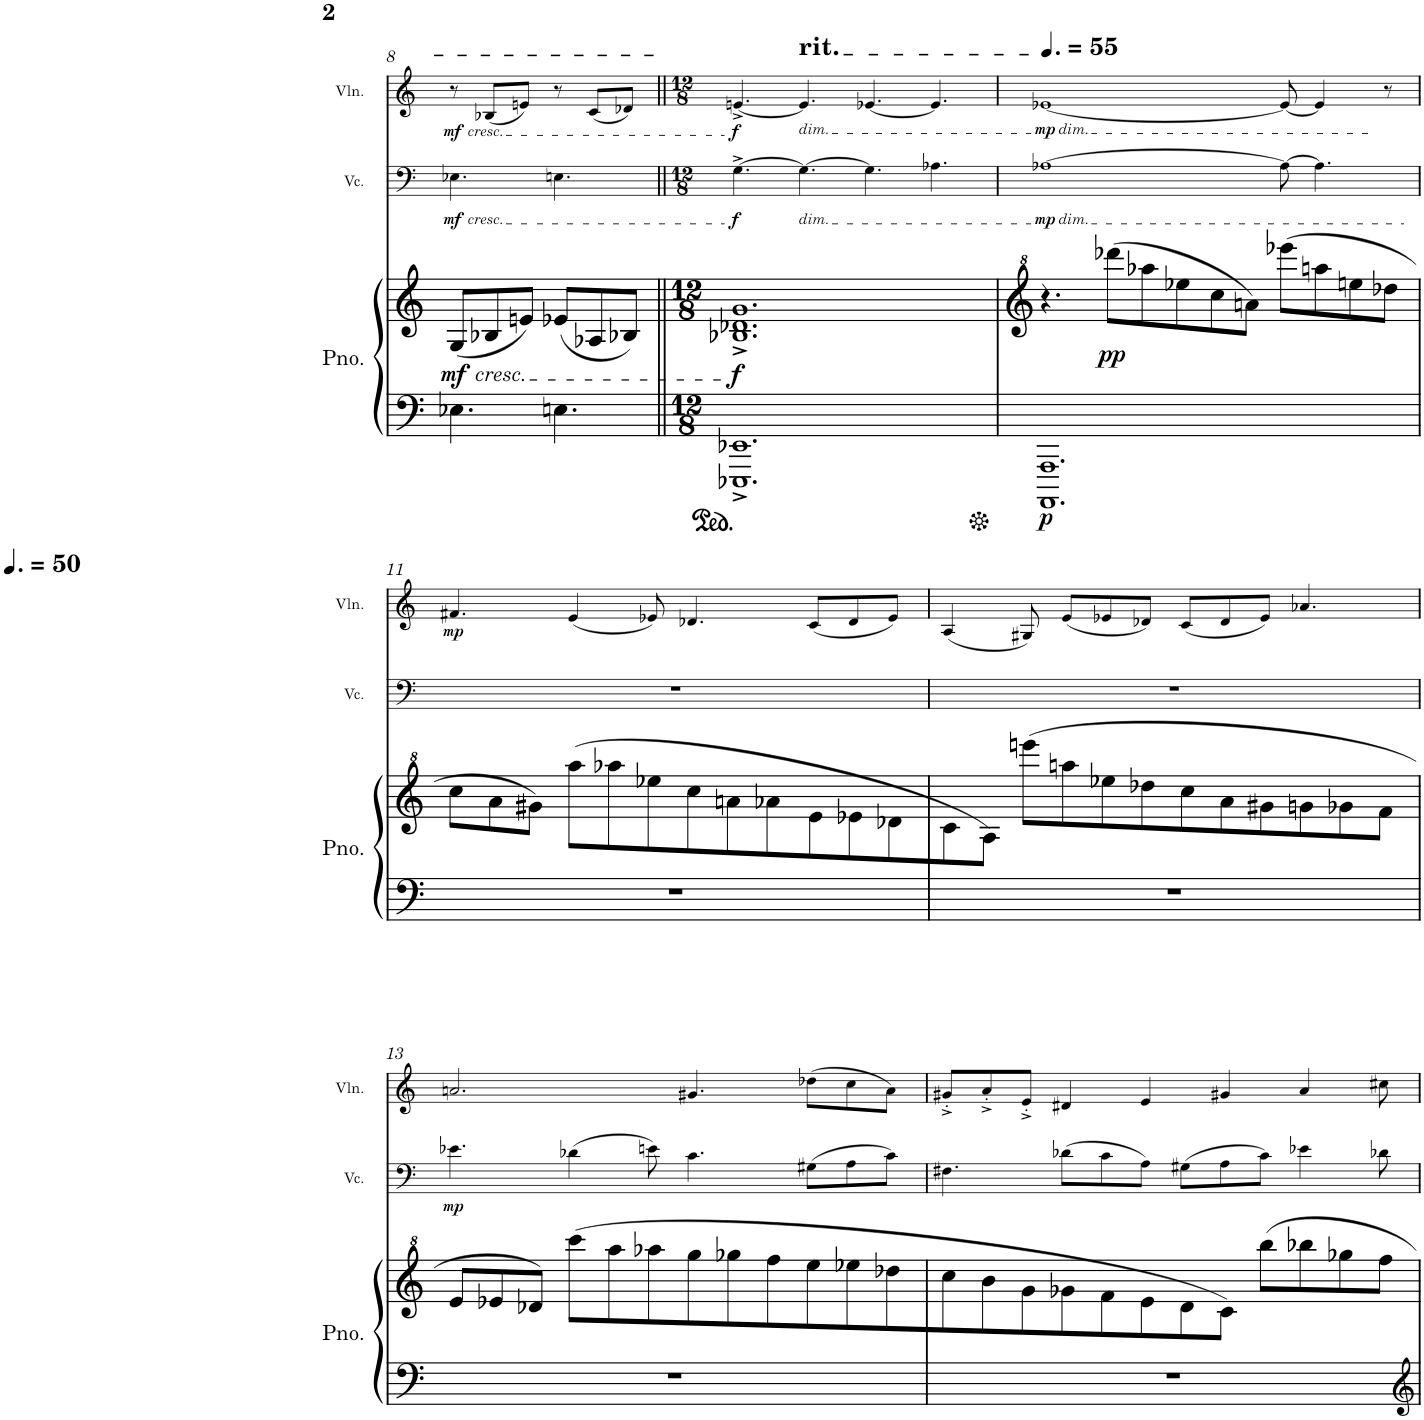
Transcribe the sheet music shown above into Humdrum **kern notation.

**kern	**kern	**dynam	**kern	**dynam	**kern	**dynam
*part3	*part3	*part3	*part2	*part2	*part1	*part1
*staff4	*staff3	*staff3/4	*staff2	*staff2	*staff1	*staff1
*I"Piano	*	*	*I"Violonchelo	*	*I"Violín	*
*I'Pno.	*	*	*I'Vc.	*	*I'Vln.	*
!!LO:PB:g=z
*clefF4	*clefG2	*	*clefF4	*	*clefG2	*
*k[]	*k[]	*	*k[]	*	*k[]	*
*M3/4	*M3/4	*	*M3/4	*	*M3/4	*
=8	=8	=8	=8	=8	=8	=8
!	!	!	!	!	!LO:TX:b:i:t=cresc.	!
!	!	!	!LO:TX:b:i:t=cresc.	!	!	!
!	!LO:TX:b:i:t=cresc.	!	!	!	!	!
!	!	!LO:DY:b	!	!LO:DY:b	!	!LO:DY:b
4.E-X\	(8G/L	mf	4.E-X\	mf	8r	mf
.	8B-X/	.	.	.	(8B-X/L	.
.	8en/J)	.	.	.	8en/J)	.
4.En\	(8e-X/L	.	4.En\	.	8r	.
.	8A-X/	.	.	.	(8c/L	.
.	8B-X/J)	.	.	.	8d-X/J)	.
=9||	=9||	=9||	=9||	=9||	=9||	=9||
*M12/8	*M12/8	*	*M12/8	*	*M12/8	*
!	!	!LO:DY:b	!	!LO:DY:b	!	!LO:DY:b
1.EEE-X^ 1.EE-X^	1.B-X^ 1.d-X^ 1.g^	f	[4.G^\	f	[4.en^/	f
!	!	!	!	!	!LO:TX:b:i:t=dim.	!
!	!	!	!	!	!LO:TX:a:t=rit.	!
!	!	!	!LO:TX:b:i:t=dim.	!	!	!
.	.	.	4.G\_	.	4.e/]	.
.	.	.	4.G\]	.	[4.e-X/	.
.	.	.	4.A-X\	.	4.e-/]	.
=10	=10	=10	=10	=10	=10	=10
*	*	*	*	*	*MM83	*
!	!	!	!	!	!LO:TX:b:i:t=dim.	!
!	!	!	!LO:TX:b:i:t=dim.	!	!	!
!	!	!LO:DY:b=2	!	!LO:DY:b	!	!LO:DY:b
1.AAAA 1.AAA	4.r	p	[1A-X	mp	[1e-X	mp
!	!	!LO:DY:b	!	!	!	!
.	(8dddd-X\L	pp	.	.	.	.
.	8aaa-X\	.	.	.	.	.
.	8eee-X\	.	.	.	.	.
.	8ccc\	.	.	.	.	.
.	8aan\J)	.	.	.	.	.
.	(8eeee-X\L	.	8A-\_	.	8e-/_	.
.	8aaan\	.	4.A-\]	.	4e-/]	.
.	8eeen\	.	.	.	.	.
.	8ddd-X\J	.	.	.	8r	.
!!LO:LB:g=z
=11	=11	=11	=11	=11	=11	=11
*	*	*	*	*	*MM75	*
!	!	!	!	!	!	!LO:DY:b
1.r	8ccc\L	.	1.r	.	4.f#X/	mp
.	8aa\	.	.	.	.	.
.	8gg#X\J)	.	.	.	.	.
.	(8aaa\L	.	.	.	(4e/	.
.	8aaa-X\	.	.	.	.	.
.	8eee-X\	.	.	.	8e-X/)	.
.	8ccc\	.	.	.	4.d-X/	.
.	8aan\	.	.	.	.	.
.	8aa-X\	.	.	.	.	.
.	8ee\	.	.	.	(8c/L	.
.	8ee-X\	.	.	.	8d-/	.
.	8dd-X\	.	.	.	8e-/J)	.
=12	=12	=12	=12	=12	=12	=12
1.r	8cc\	.	1.r	.	(4A/	.
.	8a\J)	.	.	.	.	.
.	(8eeeen\L	.	.	.	8G#X/)	.
.	8aaan\	.	.	.	(8e/L	.
.	8eee-X\	.	.	.	8e-X/	.
.	8ddd-X\	.	.	.	8d-X/J)	.
.	8ccc\	.	.	.	(8c/L	.
.	8aa\	.	.	.	8d-/	.
.	8gg#X\	.	.	.	8e-/J)	.
.	8ggn\	.	.	.	4.a-X/	.
.	8gg-X\	.	.	.	.	.
.	8ff\J	.	.	.	.	.
!!LO:LB:g=z
=13	=13	=13	=13	=13	=13	=13
!	!	!	!	!LO:DY:b	!	!
1.r	8ee/L	.	4.e-X\	mp	2.an/	.
.	8ee-X/	.	.	.	.	.
.	8dd-X/J)	.	.	.	.	.
.	(8cccc\L	.	(4d-X\	.	.	.
.	8aaa\	.	.	.	.	.
.	8aaa-X\	.	8en\)	.	.	.
.	8ggg\	.	4.c\	.	4.g#X/	.
.	8ggg-X\	.	.	.	.	.
.	8fff\	.	.	.	.	.
.	8eee\	.	(8G#X\L	.	(8dd-X\L	.
.	8eee-X\	.	8A\	.	8cc\	.
.	8ddd-X\	.	8c\J)	.	8a\J)	.
=14	=14	=14	=14	=14	=14	=14
1.r	8ccc\	.	4.F#X\	.	8g#X'^/L	.
.	8bb\	.	.	.	8a'^/	.
.	8gg\	.	.	.	8e'^/J	.
.	8gg-X\	.	(8d-X\L	.	4d#X/	.
.	8ff\	.	8c\	.	.	.
.	8ee\	.	8A\J)	.	4e/	.
.	8dd\	.	(8G#X\L	.	.	.
.	8cc\J)	.	8A\	.	4g#X/	.
.	8bbb\L	.	8c\J)	.	.	.
.	8bbb-X\	.	4e-X\	.	4a/	.
.	8ggg-X\	.	.	.	.	.
.	8fff\J	.	8d-X\	.	8cc#X\	.
=	=	=	=	=	=	=
*-	*-	*-	*-	*-	*-	*-
